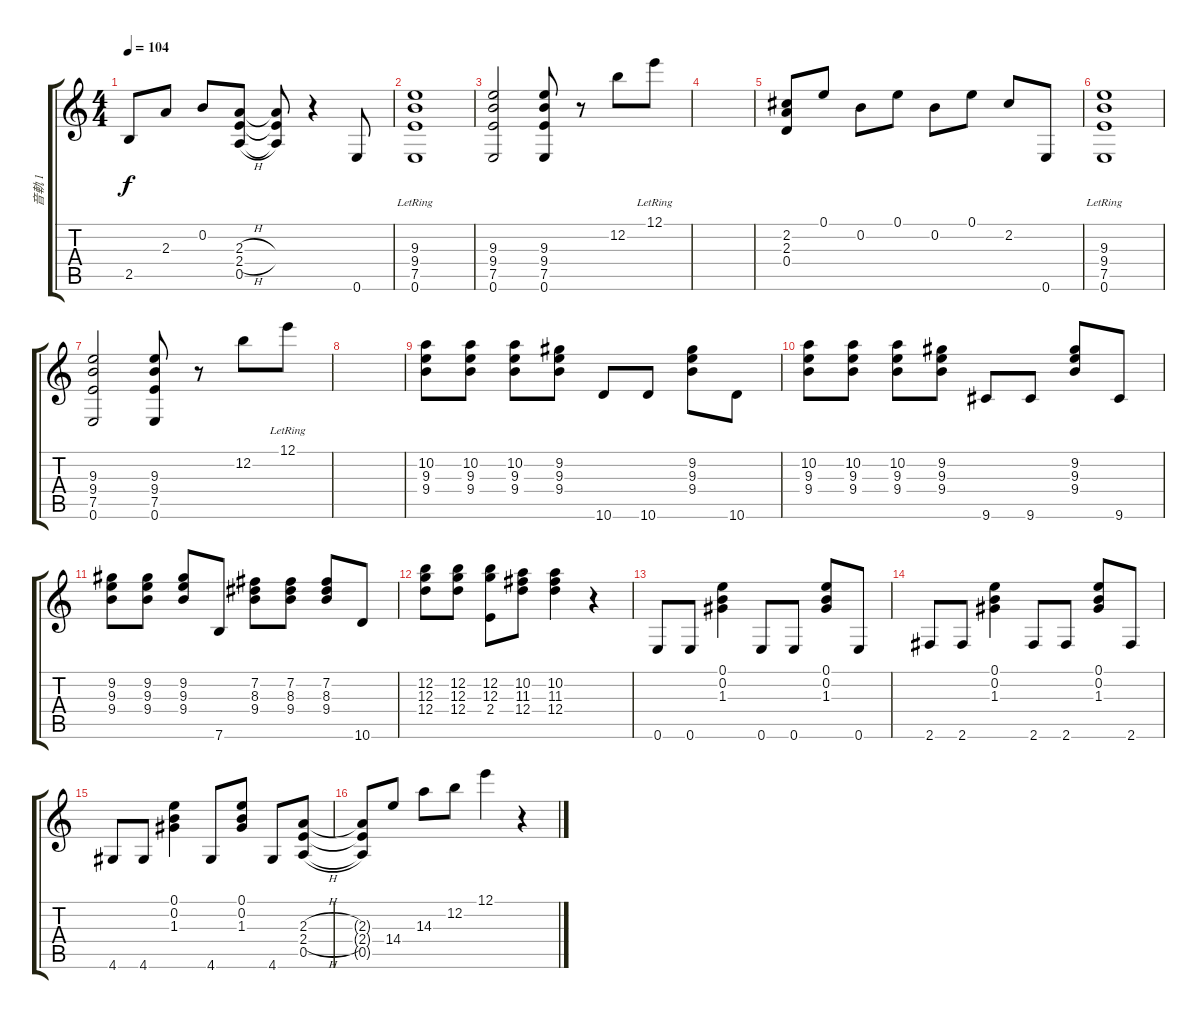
\track ("音軌 1" "音軌 1") {instrument distortionguitar}
\staff {score tabs}
\tuning (E4 B3 G3 D3 A2 E2) {hide}
\ts (4 4)
\tempo 104
\clef g2
\ks c
2.5.8{dy f} 2.3.8 0.2.8 (2.3{h} 2.4{h} 0.5{h}).8 (2.3{t} 2.4{t} 0.5{t}).8 r.4 0.6.8 |
(9.3{lr} 9.4{lr} 7.5{lr} 0.6{lr}).1 |
(9.3 9.4 7.5 0.6).2 (9.3 9.4 7.5 0.6).8 r.8 12.2.8 12.1{lr}.8 |
|
(2.2 2.3 0.4).8 0.1.8 0.2.8 0.1.8 0.2.8 0.1.8 2.2.8 0.6.8 |
(9.3{lr} 9.4{lr} 7.5{lr} 0.6{lr}).1 |
(9.3 9.4 7.5 0.6).2 (9.3 9.4 7.5 0.6).8 r.8 12.2.8 12.1{lr}.8 |
|
(10.2 9.3 9.4).8 (10.2 9.3 9.4).8 (10.2 9.3 9.4).8 (9.2 9.3 9.4).8 10.6.8 10.6.8 (9.2 9.3 9.4).8 10.6.8 |
(10.2 9.3 9.4).8 (10.2 9.3 9.4).8 (10.2 9.3 9.4).8 (9.2 9.3 9.4).8 9.6.8 9.6.8 (9.2 9.3 9.4).8 9.6.8 |
(9.2 9.3 9.4).8 (9.2 9.3 9.4).8 (9.2 9.3 9.4).8 7.6.8 (7.2 8.3 9.4).8 (7.2 8.3 9.4).8 (7.2 8.3 9.4).8 10.6.8 |
(12.2 12.3 12.4).8 (12.2 12.3 12.4).8 (12.2 12.3 2.4).8 (10.2 11.3 12.4).8 (10.2 11.3 12.4).4 r.4 |
0.6.8 0.6.8 (0.1 0.2 1.3).4 0.6.8 0.6.8 (0.1 0.2 1.3).8 0.6.8 |
2.6.8 2.6.8 (0.1 0.2 1.3).4 2.6.8 2.6.8 (0.1 0.2 1.3).8 2.6.8 |
4.6.8 4.6.8 (0.1 0.2 1.3).4 4.6.8 (0.1 0.2 1.3).8 4.6.8 (2.3{h} 2.4{h} 0.5{h}).8 |
(2.3{t} 2.4{t} 0.5{t}).8 14.4.8 14.3.8 12.2.8 12.1.4 r.4
